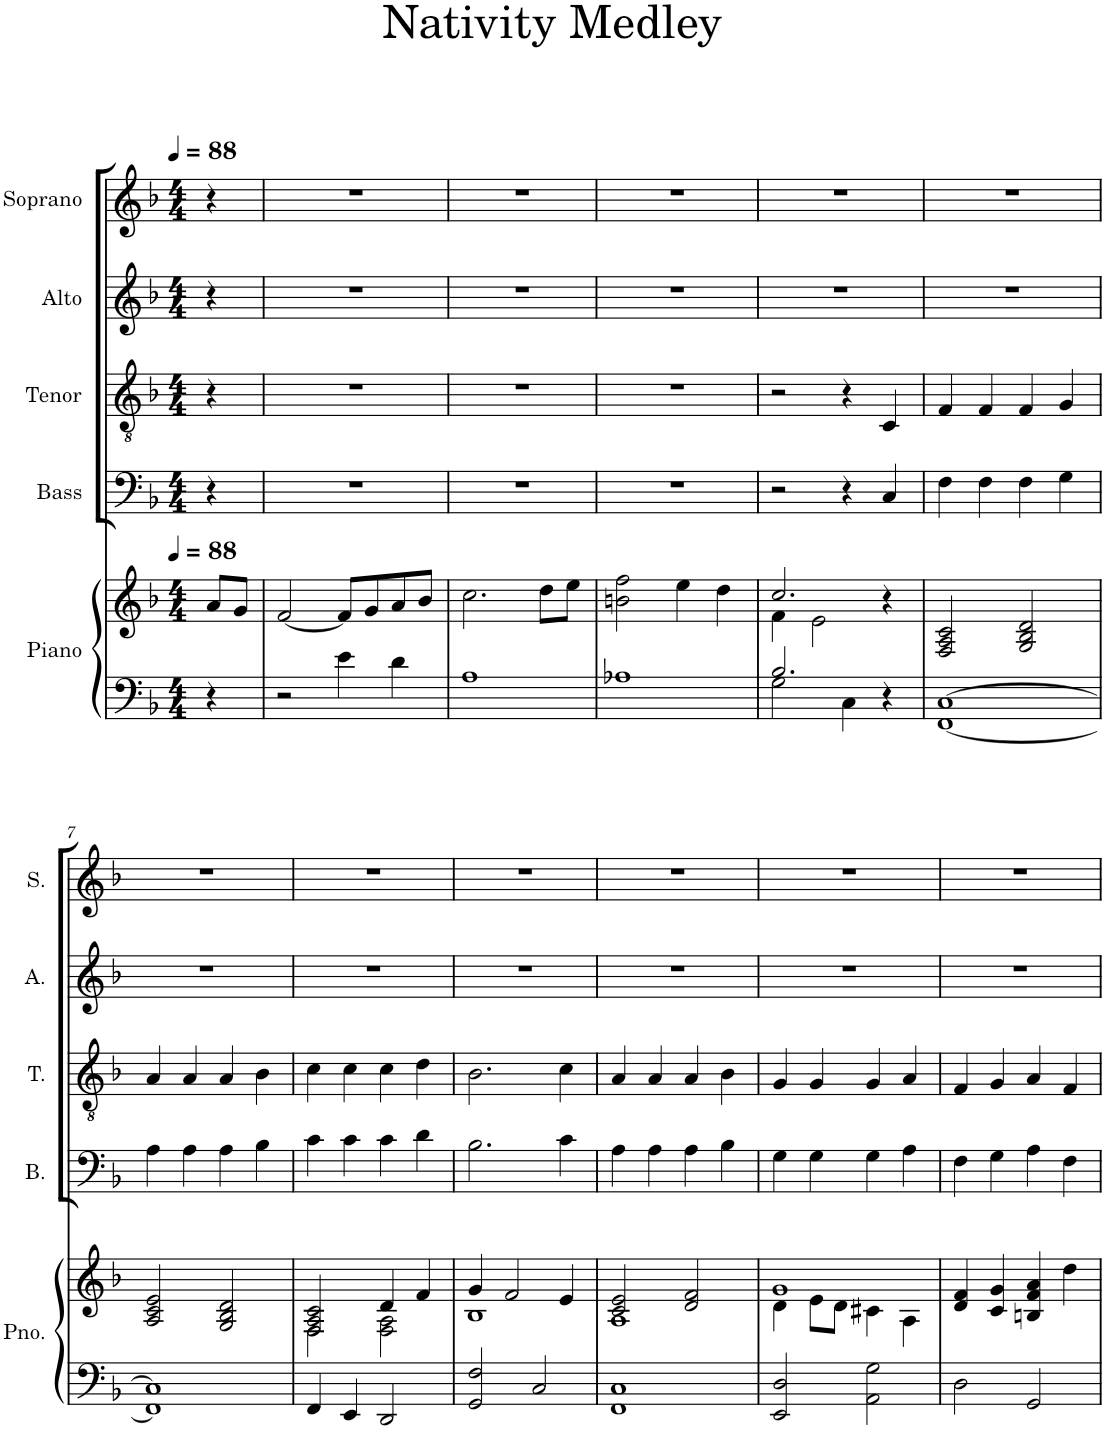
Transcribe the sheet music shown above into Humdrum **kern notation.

**kern	**kern	**kern	**kern	**kern	**kern
*part5	*part5	*part4	*part3	*part2	*part1
*staff6	*staff5	*staff4	*staff3	*staff2	*staff1
*I"Piano	*	*I"Bass	*I"Tenor	*I"Alto	*I"Soprano
*I'Pno.	*	*I'B.	*I'T.	*I'A.	*I'S.
*clefF4	*clefG2	*clefF4	*clefGv2	*clefG2	*clefG2
*k[b-]	*k[b-]	*k[b-]	*k[b-]	*k[b-]	*k[b-]
*M4/4	*M4/4	*M4/4	*M4/4	*M4/4	*M4/4
*MM88	*MM88	*MM88	*MM88	*MM88	*MM88
=1	=1	=1	=1	=1	=1
4r	8a/L	4r	4r	4r	4r
.	8g/J	.	.	.	.
=2	=2	=2	=2	=2	=2
2r	[2f/	1r	1r	1r	1r
4e\	8f/L]	.	.	.	.
.	8g/	.	.	.	.
4d\	8a/	.	.	.	.
.	8b-/J	.	.	.	.
=3	=3	=3	=3	=3	=3
1A	2.cc\	1r	1r	1r	1r
.	8dd\L	.	.	.	.
.	8ee\J	.	.	.	.
=4	=4	=4	=4	=4	=4
1A-X	2bn\ 2ff\	1r	1r	1r	1r
.	4ee\	.	.	.	.
.	4dd\	.	.	.	.
=5	=5	=5	=5	=5	=5
*^	*^	*	*	*	*
2.B-/	2G\	2.cc/	4f\	2r	2r	1r	1r
.	.	.	2e\	.	.	.	.
.	4C\	.	.	4r	4r	.	.
4r	4ryy	4r	4ryy	4C/	4C/	.	.
*v	*v	*	*	*	*	*	*
*	*v	*v	*	*	*	*
=6	=6	=6	=6	=6	=6
[1FF [1C	2F/ 2A/ 2c/	4F\	4F/	1r	1r
.	.	4F\	4F/	.	.
.	2G/ 2B-/ 2d/	4F\	4F/	.	.
.	.	4G\	4G/	.	.
!!LO:LB:g=z
=7	=7	=7	=7	=7	=7
1FF] 1C]	2A/ 2c/ 2e/	4A\	4A/	1r	1r
.	.	4A\	4A/	.	.
.	2G/ 2B-/ 2d/	4A\	4A/	.	.
.	.	4B-\	4B-\	.	.
=8	=8	=8	=8	=8	=8
*	*^	*	*	*	*
4FF/	2F/ 2A/ 2c/	2F\	4c\	4c\	1r	1r
4EE/	.	.	4c\	4c\	.	.
2DD/	4d/	2F\ 2A\	4c\	4c\	.	.
.	4f/	.	4d\	4d\	.	.
=9	=9	=9	=9	=9	=9	=9
2GG/ 2F/	4g/	1B-	2.B-\	2.B-\	1r	1r
.	2f/	.	.	.	.	.
2C/	.	.	.	.	.	.
.	4e/	.	4c\	4c\	.	.
=10	=10	=10	=10	=10	=10	=10
1FF 1C	2c/ 2e/	1A	4A\	4A/	1r	1r
.	.	.	4A\	4A/	.	.
.	2d/ 2f/	.	4A\	4A/	.	.
.	.	.	4B-\	4B-\	.	.
=11	=11	=11	=11	=11	=11	=11
2EE/ 2D/	1g	4d\	4G\	4G/	1r	1r
.	.	8e\L	4G\	4G/	.	.
.	.	8d\J	.	.	.	.
2AA\ 2G\	.	4c#X\	4G\	4G/	.	.
.	.	4A\	4A\	4A/	.	.
*	*v	*v	*	*	*	*
=12	=12	=12	=12	=12	=12
2D\	4d/ 4f/	4F\	4F/	1r	1r
.	4c/ 4g/	4G\	4G/	.	.
2GG/	4Bn/ 4f/ 4a/	4A\	4A/	.	.
.	4dd\	4F\	4F/	.	.
=	=	=	=	=	=
*-	*-	*-	*-	*-	*-
